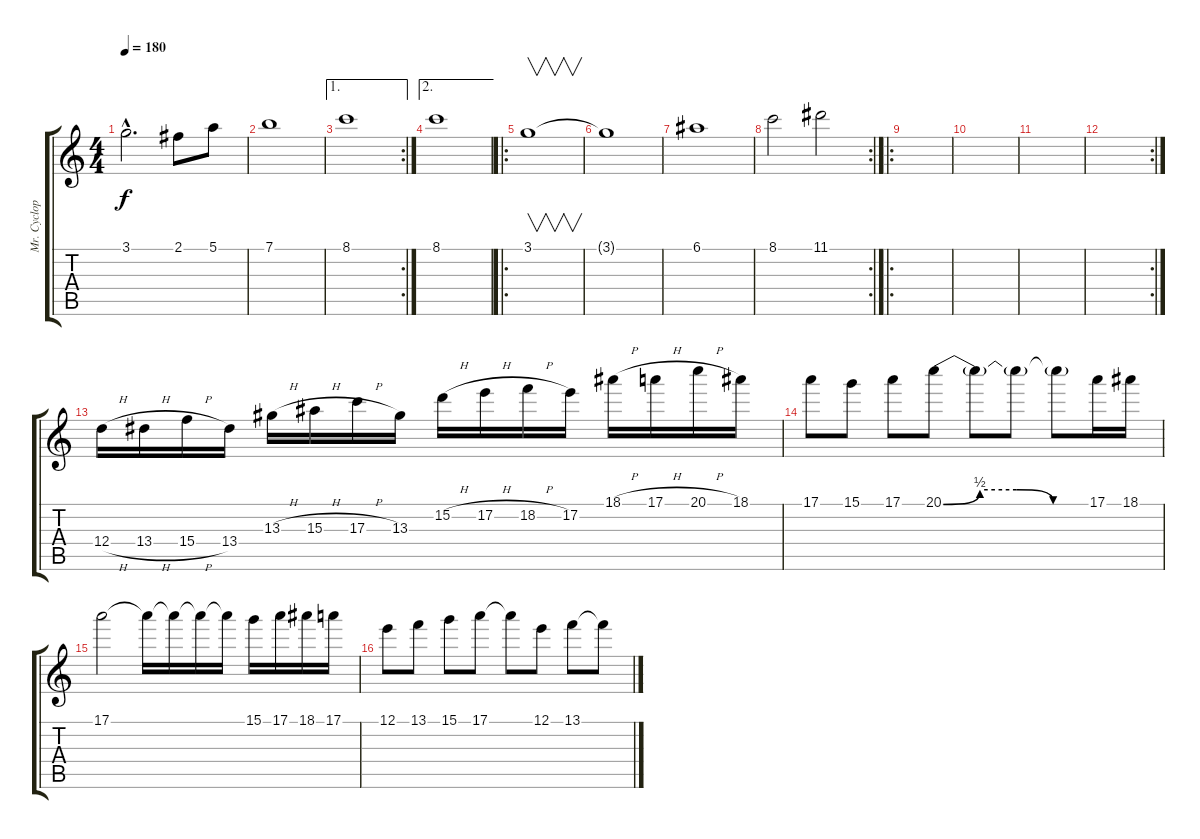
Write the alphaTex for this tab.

\track ("Mr. Cyclop Solo" "Mr. Cyclop") {instrument overdrivenguitar}
\staff {score tabs}
\tuning (E4 B3 G3 D3 A2 E2) {hide}
\ts (4 4)
\tempo 180
\clef g2
\ks c
3.1{hac}.2{d dy f} 2.1.8 5.1.8 |
7.1.1 |
\ae 1
\rc 2
8.1.1 |
\ae 2
8.1.1 |
\ro
3.1.1{v} |
3.1{t}.1 |
6.1.1 |
\rc 2
8.1.2 11.1.2 |
\ro
|
|
|
\rc 2
|
12.4{h}.16{volume 14 balance 8 instrument overdrivenguitar} 13.4{h}.16 15.4{h}.16 13.4.16 13.3{h}.16 15.3{h}.16 17.3{h}.16 13.3.16 15.2{h}.16 17.2{h}.16 18.2{h}.16 17.2.16 18.1{h}.16 17.1{h}.16 20.1{h}.16 18.1.16 |
17.1.8 15.1.8 17.1.8 20.1{be (custom 0 0 15 2 30 2 45 0 60 0)}.8 20.1{t}.8 20.1{t}.8 20.1{t}.8 17.1.16 18.1.16 |
17.1.2 17.1{t}.16 17.1{t}.16 17.1{t}.16 17.1{t}.16 15.1.16 17.1.16 18.1.16 17.1.16 |
12.1.8 13.1.8 15.1.8 17.1.8 17.1{t}.8 12.1.8 13.1.8 13.1{t}.8
